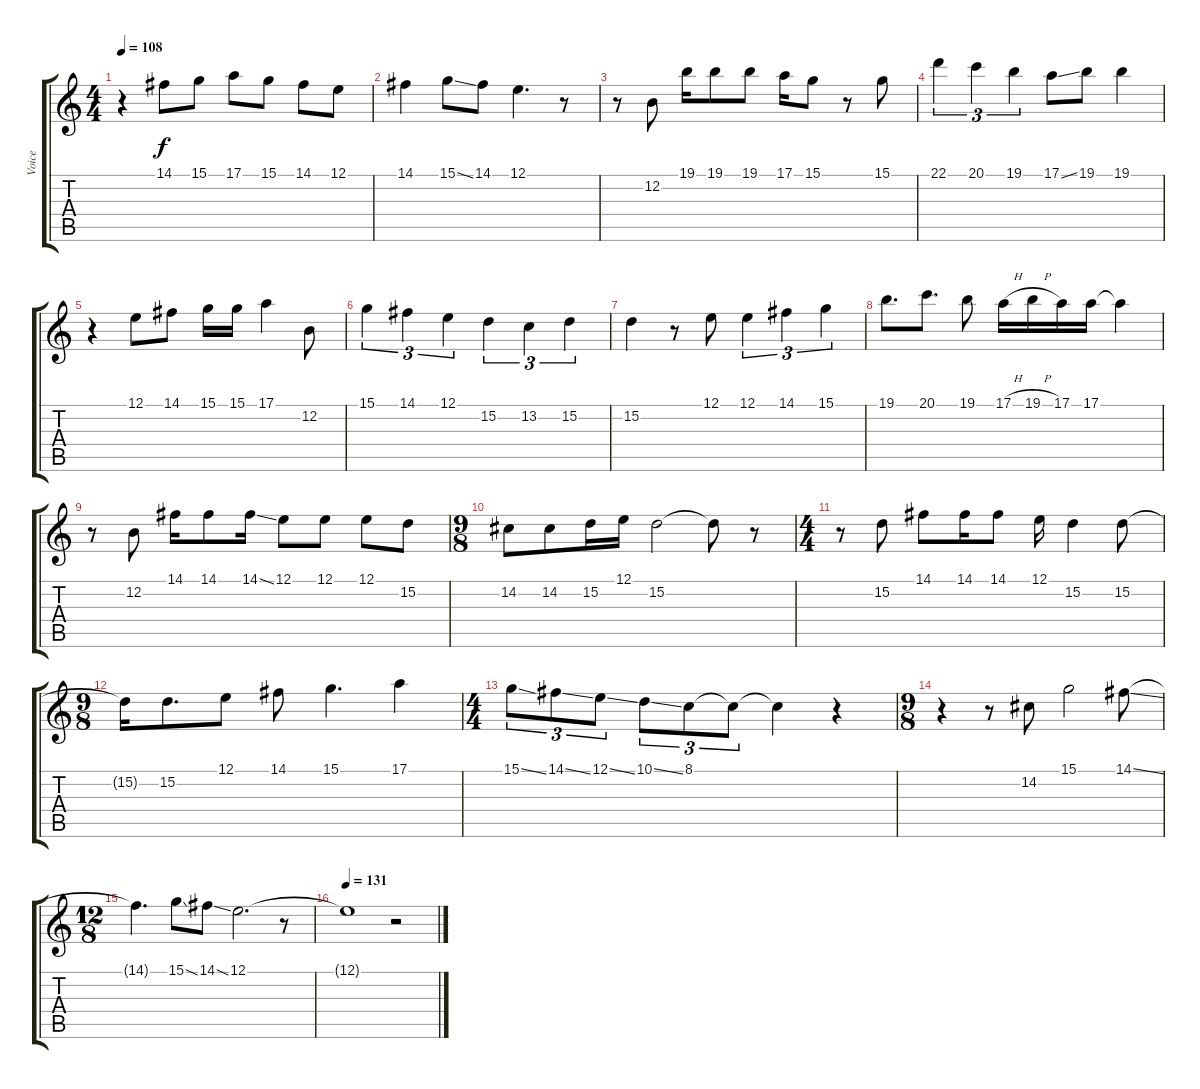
\track ("Voice" "Voice") {instrument lead2sawtooth}
\staff {score tabs}
\tuning (E4 B3 G3 D3 A2 E2) {hide}
\ts (4 4)
\tempo 108
\clef g2
\ks c
r.4{dy f} 14.1.8 15.1.8 17.1.8 15.1.8 14.1.8 12.1.8 |
14.1.4 15.1{ss}.8 14.1.8 12.1.4{d} r.8 |
r.8 12.2.8 19.1.16 19.1.8 19.1.8 17.1.16 15.1.8 r.8 15.1.8 |
22.1.4{tu (3 2)} 20.1.4{tu (3 2)} 19.1.4{tu (3 2)} 17.1{ss}.8 19.1.8 19.1.4 |
r.4 12.1.8 14.1.8 15.1.16 15.1.16 17.1.4 12.2.8 |
15.1.4{tu (3 2)} 14.1.4{tu (3 2)} 12.1.4{tu (3 2)} 15.2.4{tu (3 2)} 13.2.4{tu (3 2)} 15.2.4{tu (3 2)} |
15.2.4 r.8 12.1.8 12.1.4{tu (3 2)} 14.1.4{tu (3 2)} 15.1.4{tu (3 2)} |
19.1.8{d} 20.1.8{d} 19.1.8 17.1{h}.16 19.1{h}.16 17.1.16 17.1.16 17.1{t}.4 |
r.8 12.2.8 14.1.16 14.1.8 14.1{ss}.16 12.1.8 12.1.8 12.1.8 15.2.8 |
\ts (9 8)
14.2.8 14.2.8 15.2.16 12.1.16 15.2.2 15.2{t}.8 r.8 |
\ts (4 4)
r.8 15.2.8 14.1.8 14.1.16 14.1.8 12.1.16 15.2.4 15.2.8 |
\ts (9 8)
15.2{t}.16 15.2.8{d} 12.1.8 14.1.8 15.1.4{d} 17.1.4 |
\ts (4 4)
15.1{ss}.8{tu (3 2)} 14.1{ss}.8{tu (3 2)} 12.1{ss}.8{tu (3 2)} 10.1{ss}.8{tu (3 2)} 8.1.8{tu (3 2)} 8.1{t}.8{tu (3 2)} 8.1{t}.4 r.4 |
\ts (9 8)
r.4 r.8 14.2.8 15.1.2 14.1{ss}.8 |
\ts (12 8)
14.1{t}.4{d} 15.1{ss}.8 14.1{ss}.8 12.1.2{d} r.8 |
\tempo 131
12.1{t}.1 r.2
